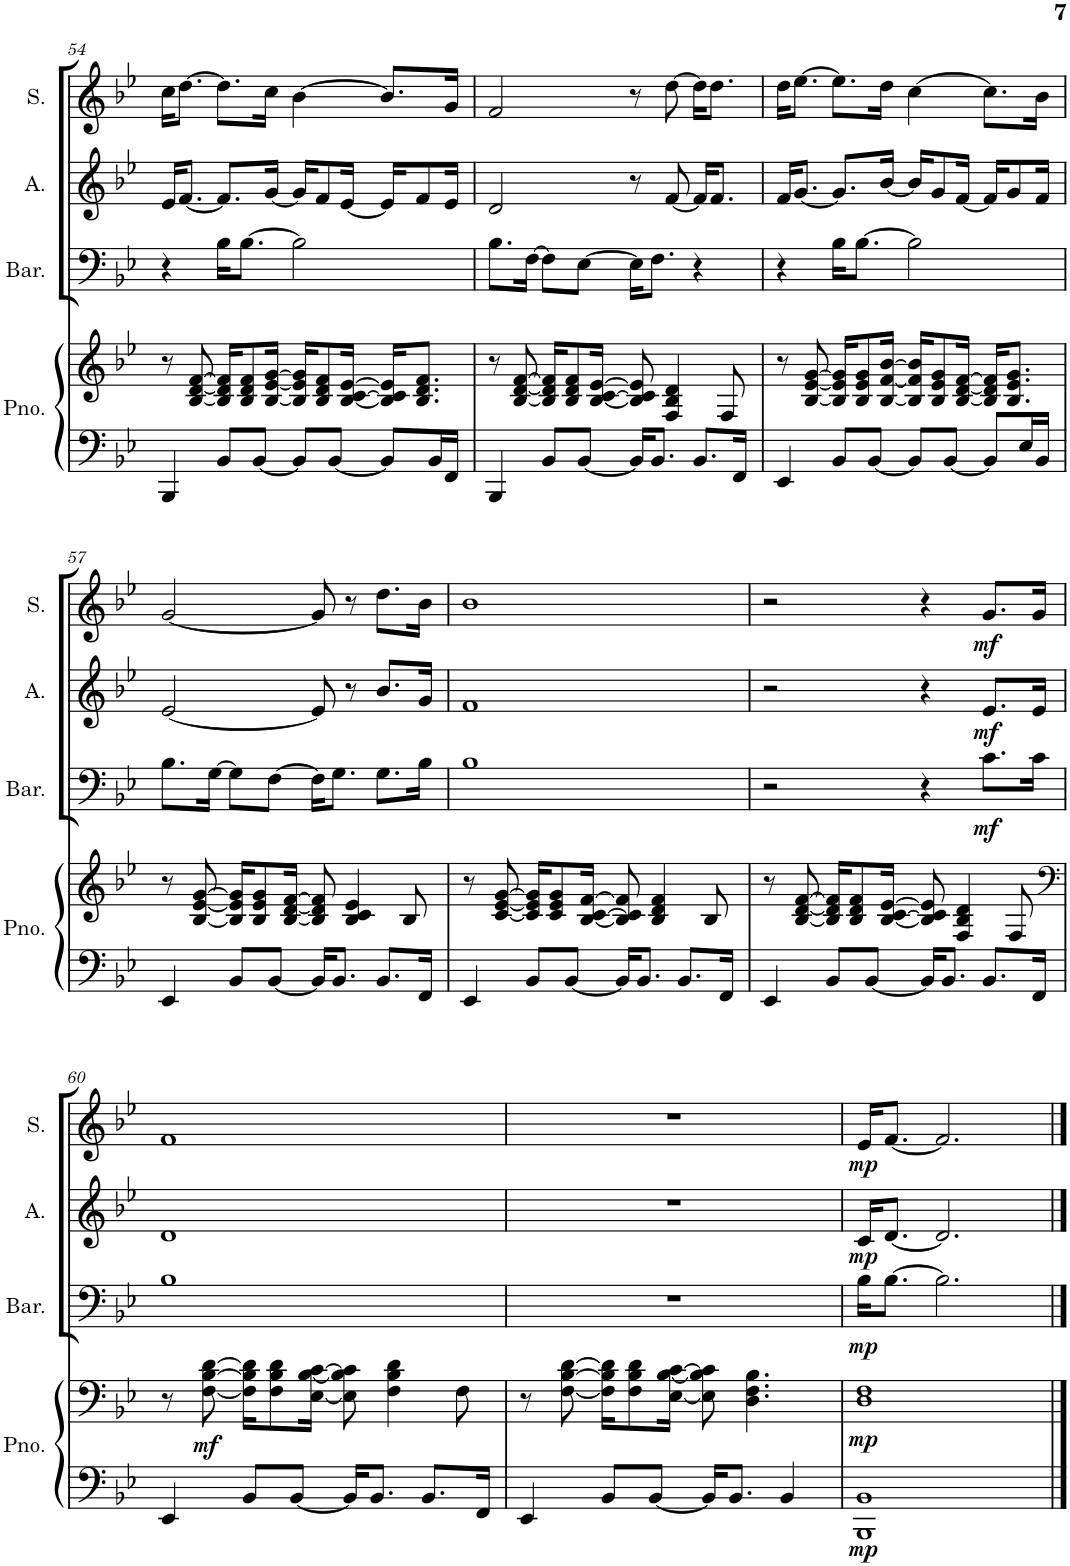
**kern	**kern	**dynam	**kern	**dynam	**kern	**dynam	**kern	**dynam
*part4	*part4	*part4	*part3	*part3	*part2	*part2	*part1	*part1
*staff5	*staff4	*staff4/5	*staff3	*staff3	*staff2	*staff2	*staff1	*staff1
*I"Piano	*	*	*I"Baritone	*	*I"Alto	*	*I"Soprano	*
*I'Pno.	*	*	*I'Bar.	*	*I'A.	*	*I'S.	*
!!LO:PB:g=z
*clefF4	*clefG2	*	*clefF4	*	*clefG2	*	*clefG2	*
*k[b-e-]	*k[b-e-]	*	*k[b-e-]	*	*k[b-e-]	*	*k[b-e-]	*
*M4/4	*M4/4	*	*M4/4	*	*M4/4	*	*M4/4	*
=54	=54	=54	=54	=54	=54	=54	=54	=54
4BBB-/	8r	.	4r	.	16e-/KL	.	16cc\KL	.
.	.	.	.	.	[8.f/J	.	[8.dd\J	.
.	[8B-/ [8d/ [8f/	.	.	.	.	.	.	.
8BB-/L	16B-/] 16d/] 16f/]KL	.	16B-\KL	.	8.f/L]	.	8.dd\L]	.
.	8B-/ 8d/ 8f/	.	[8.B-\J	.	.	.	.	.
[8BB-/J	.	.	.	.	.	.	.	.
.	[16B-/ [16e-/ [16g/Jk	.	.	.	[16g/Jk	.	16cc\Jk	.
8BB-/L]	16B-/] 16e-/] 16g/]KL	.	2B-\]	.	16g/KL]	.	[4b-\	.
.	8B-/ 8d/ 8f/	.	.	.	8f/	.	.	.
[8BB-/J	.	.	.	.	.	.	.	.
.	[16B-/ [16c/ [16e-/Jk	.	.	.	[16e-/Jk	.	.	.
8BB-/L]	16B-/] 16c/] 16e-/]KL	.	.	.	16e-/KL]	.	8.b-/L]	.
.	8.B-/ 8.d/ 8.f/J	.	.	.	8f/	.	.	.
16BB-/L	.	.	.	.	.	.	.	.
16FF/JJ	.	.	.	.	16e-/Jk	.	16g/Jk	.
=55	=55	=55	=55	=55	=55	=55	=55	=55
4BBB-/	8r	.	8.B-\L	.	2d/	.	2f/	.
.	[8B-/ [8d/ [8f/	.	.	.	.	.	.	.
.	.	.	[16F\Jk	.	.	.	.	.
8BB-/L	16B-/] 16d/] 16f/]KL	.	8F\L]	.	.	.	.	.
.	8B-/ 8d/ 8f/	.	.	.	.	.	.	.
[8BB-/J	.	.	[8E-\J	.	.	.	.	.
.	[16B-/ [16c/ [16e-/Jk	.	.	.	.	.	.	.
16BB-/KL]	8B-/] 8c/] 8e-/]	.	16E-\KL]	.	8r	.	8r	.
8.BB-/J	.	.	8.F\J	.	.	.	.	.
.	4F/ 4B-/ 4d/	.	.	.	[8f/	.	[8dd\	.
8.BB-/L	.	.	4r	.	16f/KL]	.	16dd\KL]	.
.	.	.	.	.	8.f/J	.	8.dd\J	.
.	8F/	.	.	.	.	.	.	.
16FF/Jk	.	.	.	.	.	.	.	.
=56	=56	=56	=56	=56	=56	=56	=56	=56
4EE-/	8r	.	4r	.	16f/KL	.	16dd\KL	.
.	.	.	.	.	[8.g/J	.	[8.ee-\J	.
.	[8B-/ [8e-/ [8g/	.	.	.	.	.	.	.
8BB-/L	16B-/] 16e-/] 16g/]KL	.	16B-\KL	.	8.g/L]	.	8.ee-\L]	.
.	8B-/ 8e-/ 8g/	.	[8.B-\J	.	.	.	.	.
[8BB-/J	.	.	.	.	.	.	.	.
.	[16B-/ [16f/ [16b-/Jk	.	.	.	[16b-/Jk	.	16dd\Jk	.
8BB-/L]	16B-/] 16f/] 16b-/]KL	.	2B-\]	.	16b-/KL]	.	[4cc\	.
.	8B-/ 8e-/ 8g/	.	.	.	8g/	.	.	.
[8BB-/J	.	.	.	.	.	.	.	.
.	[16B-/ [16d/ [16f/Jk	.	.	.	[16f/Jk	.	.	.
8BB-/L]	16B-/] 16d/] 16f/]KL	.	.	.	16f/KL]	.	8.cc\L]	.
.	8.B-/ 8.e-/ 8.g/J	.	.	.	8g/	.	.	.
16E-/L	.	.	.	.	.	.	.	.
16BB-/JJ	.	.	.	.	16f/Jk	.	16b-\Jk	.
!!LO:LB:g=z
=57	=57	=57	=57	=57	=57	=57	=57	=57
4EE-/	8r	.	8.B-\L	.	[2e-/	.	[2g/	.
.	[8B-/ [8e-/ [8g/	.	.	.	.	.	.	.
.	.	.	[16G\Jk	.	.	.	.	.
8BB-/L	16B-/] 16e-/] 16g/]KL	.	8G\L]	.	.	.	.	.
.	8B-/ 8e-/ 8g/	.	.	.	.	.	.	.
[8BB-/J	.	.	[8F\J	.	.	.	.	.
.	[16B-/ [16d/ [16f/Jk	.	.	.	.	.	.	.
16BB-/KL]	8B-/] 8d/] 8f/]	.	16F\KL]	.	8e-/]	.	8g/]	.
8.BB-/J	.	.	8.G\J	.	.	.	.	.
.	4B-/ 4c/ 4e-/	.	.	.	8r	.	8r	.
8.BB-/L	.	.	8.G\L	.	8.b-/L	.	8.dd\L	.
.	8B-/	.	.	.	.	.	.	.
16FF/Jk	.	.	16B-\Jk	.	16g/Jk	.	16b-\Jk	.
=58	=58	=58	=58	=58	=58	=58	=58	=58
4EE-/	8r	.	1B-	.	1f	.	1b-	.
.	[8c/ [8e-/ [8g/	.	.	.	.	.	.	.
8BB-/L	16c/] 16e-/] 16g/]KL	.	.	.	.	.	.	.
.	8c/ 8e-/ 8g/	.	.	.	.	.	.	.
[8BB-/J	.	.	.	.	.	.	.	.
.	[16B-/ [16c/ [16f/Jk	.	.	.	.	.	.	.
16BB-/KL]	8B-/] 8c/] 8f/]	.	.	.	.	.	.	.
8.BB-/J	.	.	.	.	.	.	.	.
.	4B-/ 4d/ 4f/	.	.	.	.	.	.	.
8.BB-/L	.	.	.	.	.	.	.	.
.	8B-/	.	.	.	.	.	.	.
16FF/Jk	.	.	.	.	.	.	.	.
=59	=59	=59	=59	=59	=59	=59	=59	=59
4EE-/	8r	.	2r	.	2r	.	2r	.
.	[8B-/ [8d/ [8f/	.	.	.	.	.	.	.
8BB-/L	16B-/] 16d/] 16f/]KL	.	.	.	.	.	.	.
.	8B-/ 8d/ 8f/	.	.	.	.	.	.	.
[8BB-/J	.	.	.	.	.	.	.	.
.	[16B-/ [16c/ [16e-/Jk	.	.	.	.	.	.	.
16BB-/KL]	8B-/] 8c/] 8e-/]	.	4r	.	4r	.	4r	.
8.BB-/J	.	.	.	.	.	.	.	.
.	4F/ 4B-/ 4d/	.	.	.	.	.	.	.
!	!	!	!	!LO:DY:b	!	!LO:DY:b	!	!LO:DY:b
8.BB-/L	.	.	8.c\L	mf	8.e-/L	mf	8.g/L	mf
.	8F/	.	.	.	.	.	.	.
16FF/Jk	.	.	16c\Jk	.	16e-/Jk	.	16g/Jk	.
!!LO:LB:g=z
=60	=60	=60	=60	=60	=60	=60	=60	=60
*	*clefF4	*	*	*	*	*	*	*
4EE-/	8r	.	1B-	.	1d	.	1f	.
!	!	!LO:DY:b	!	!	!	!	!	!
.	[8F\ [8B-\ [8d\	mf	.	.	.	.	.	.
8BB-/L	16F\] 16B-\] 16d\]KL	.	.	.	.	.	.	.
.	8F\ 8B-\ 8d\	.	.	.	.	.	.	.
[8BB-/J	.	.	.	.	.	.	.	.
.	[16E-\ [16B-\ [16c\Jk	.	.	.	.	.	.	.
16BB-/KL]	8E-\] 8B-\] 8c\]	.	.	.	.	.	.	.
8.BB-/J	.	.	.	.	.	.	.	.
.	4F\ 4B-\ 4d\	.	.	.	.	.	.	.
8.BB-/L	.	.	.	.	.	.	.	.
.	8F\	.	.	.	.	.	.	.
16FF/Jk	.	.	.	.	.	.	.	.
=61	=61	=61	=61	=61	=61	=61	=61	=61
4EE-/	8r	.	1r	.	1r	.	1r	.
.	[8F\ [8B-\ [8d\	.	.	.	.	.	.	.
8BB-/L	16F\] 16B-\] 16d\]KL	.	.	.	.	.	.	.
.	8F\ 8B-\ 8d\	.	.	.	.	.	.	.
[8BB-/J	.	.	.	.	.	.	.	.
.	[16E-\ [16B-\ [16c\Jk	.	.	.	.	.	.	.
16BB-/KL]	8E-\] 8B-\] 8c\]	.	.	.	.	.	.	.
8.BB-/J	.	.	.	.	.	.	.	.
.	4.D\ 4.F\ 4.B-\	.	.	.	.	.	.	.
4BB-/	.	.	.	.	.	.	.	.
=62	=62	=62	=62	=62	=62	=62	=62	=62
!	!	!LO:DY:b=2	!	!	!	!	!	!
!	!	!LO:DY:n=1:b	!	!LO:DY:b	!	!LO:DY:b	!	!LO:DY:b
1BBB- 1BB-	1D 1F	mp mp	16B-\KL	mp	16c/KL	mp	16e-/KL	mp
.	.	.	[8.B-\J	.	[8.d/J	.	[8.f/J	.
.	.	.	2.B-\]	.	2.d/]	.	2.f/]	.
==	==	==	==	==	==	==	==	==
*-	*-	*-	*-	*-	*-	*-	*-	*-
